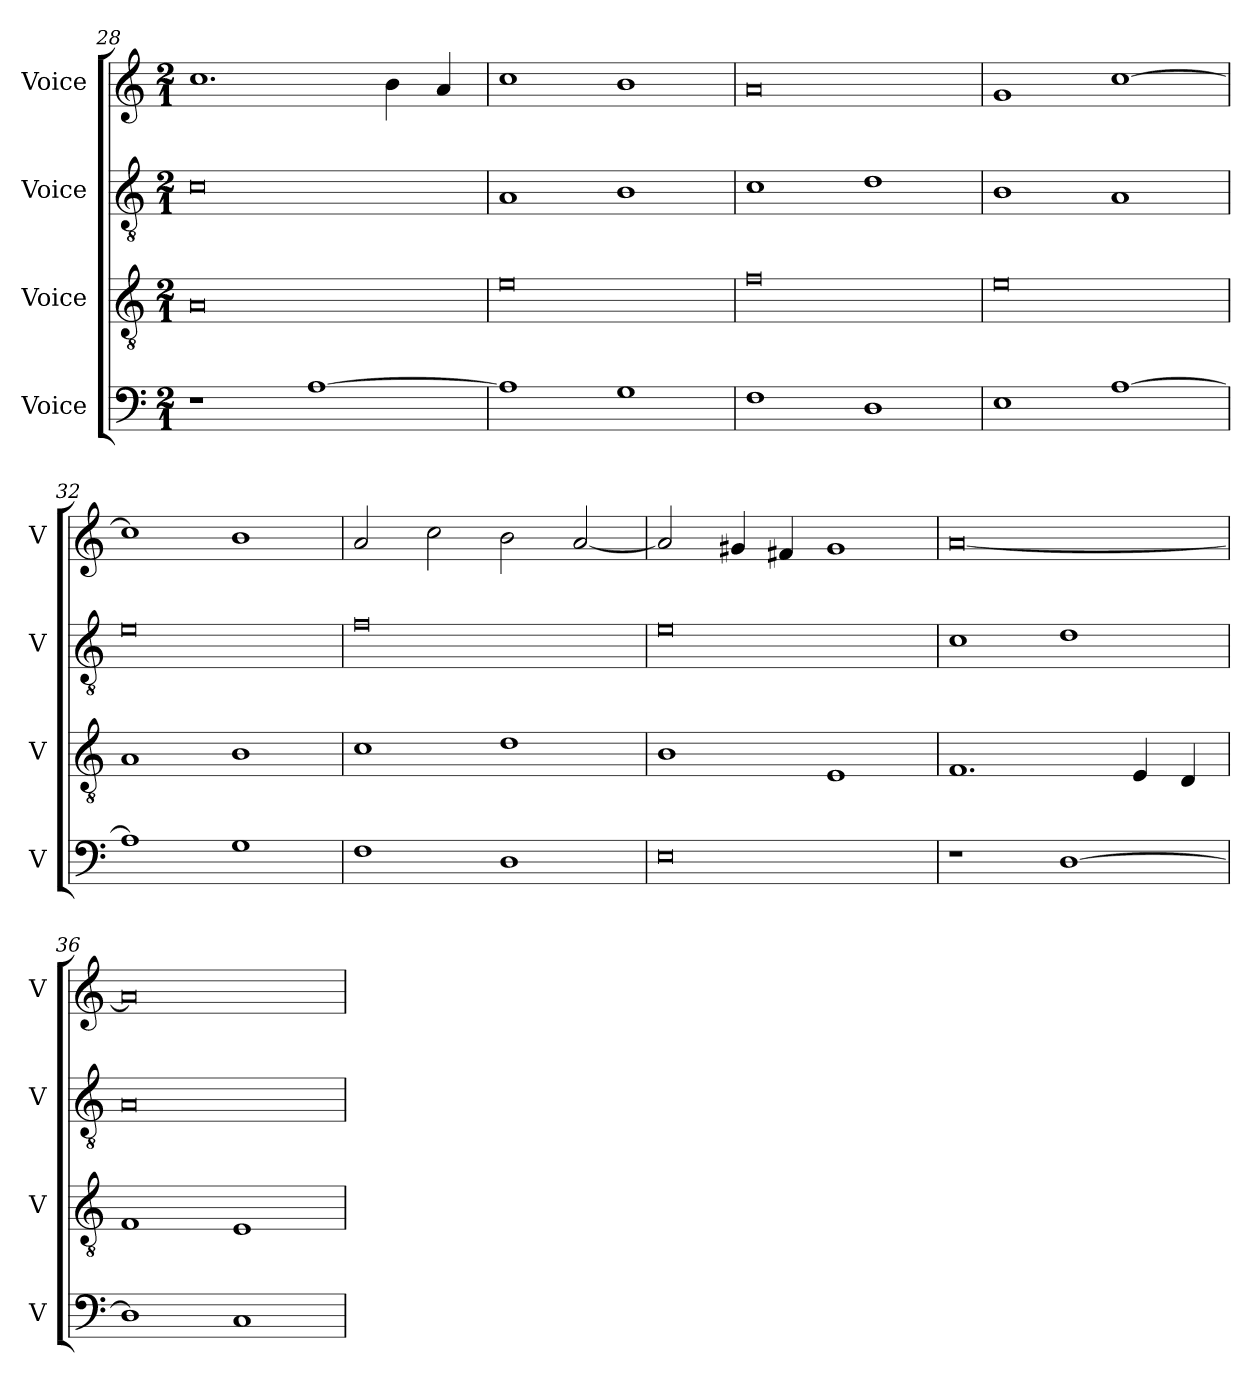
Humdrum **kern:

**kern	**kern	**kern	**kern
*part4	*part3	*part2	*part1
*staff4	*staff3	*staff2	*staff1
*I"Voice	*I"Voice	*I"Voice	*I"Voice
*I'V	*I'V	*I'V	*I'V
*clefF4	*clefGv2	*clefGv2	*clefG2
*k[]	*k[]	*k[]	*k[]
*M2/1	*M2/1	*M2/1	*M2/1
=28	=28	=28	=28
1r	0A	0c	1.cc
[1A	.	.	.
.	.	.	4b\
.	.	.	4a/
=29	=29	=29	=29
1A]	0e	1A	1cc
1G	.	1B	1b
=30	=30	=30	=30
1F	0f	1c	0a
1D	.	1d	.
=31	=31	=31	=31
1E	0e	1B	1g
[1A	.	1A	[1cc
!!LO:LB:g=z
=32	=32	=32	=32
1A]	1A	0e	1cc]
1G	1B	.	1b
=33	=33	=33	=33
1F	1c	0f	2a/
.	.	.	2cc\
1D	1d	.	2b\
.	.	.	[2a/
=34	=34	=34	=34
0E	1B	0e	2a/]
.	.	.	4g#X/
.	.	.	4f#X/
.	1E	.	1g#
=35	=35	=35	=35
1r	1.F	1c	[0a
[1D	.	1d	.
.	4E/	.	.
.	4D/	.	.
!!LO:LB:g=z
=36	=36	=36	=36
1D]	1F	0A	0a]
1C	1E	.	.
=	=	=	=
*-	*-	*-	*-
